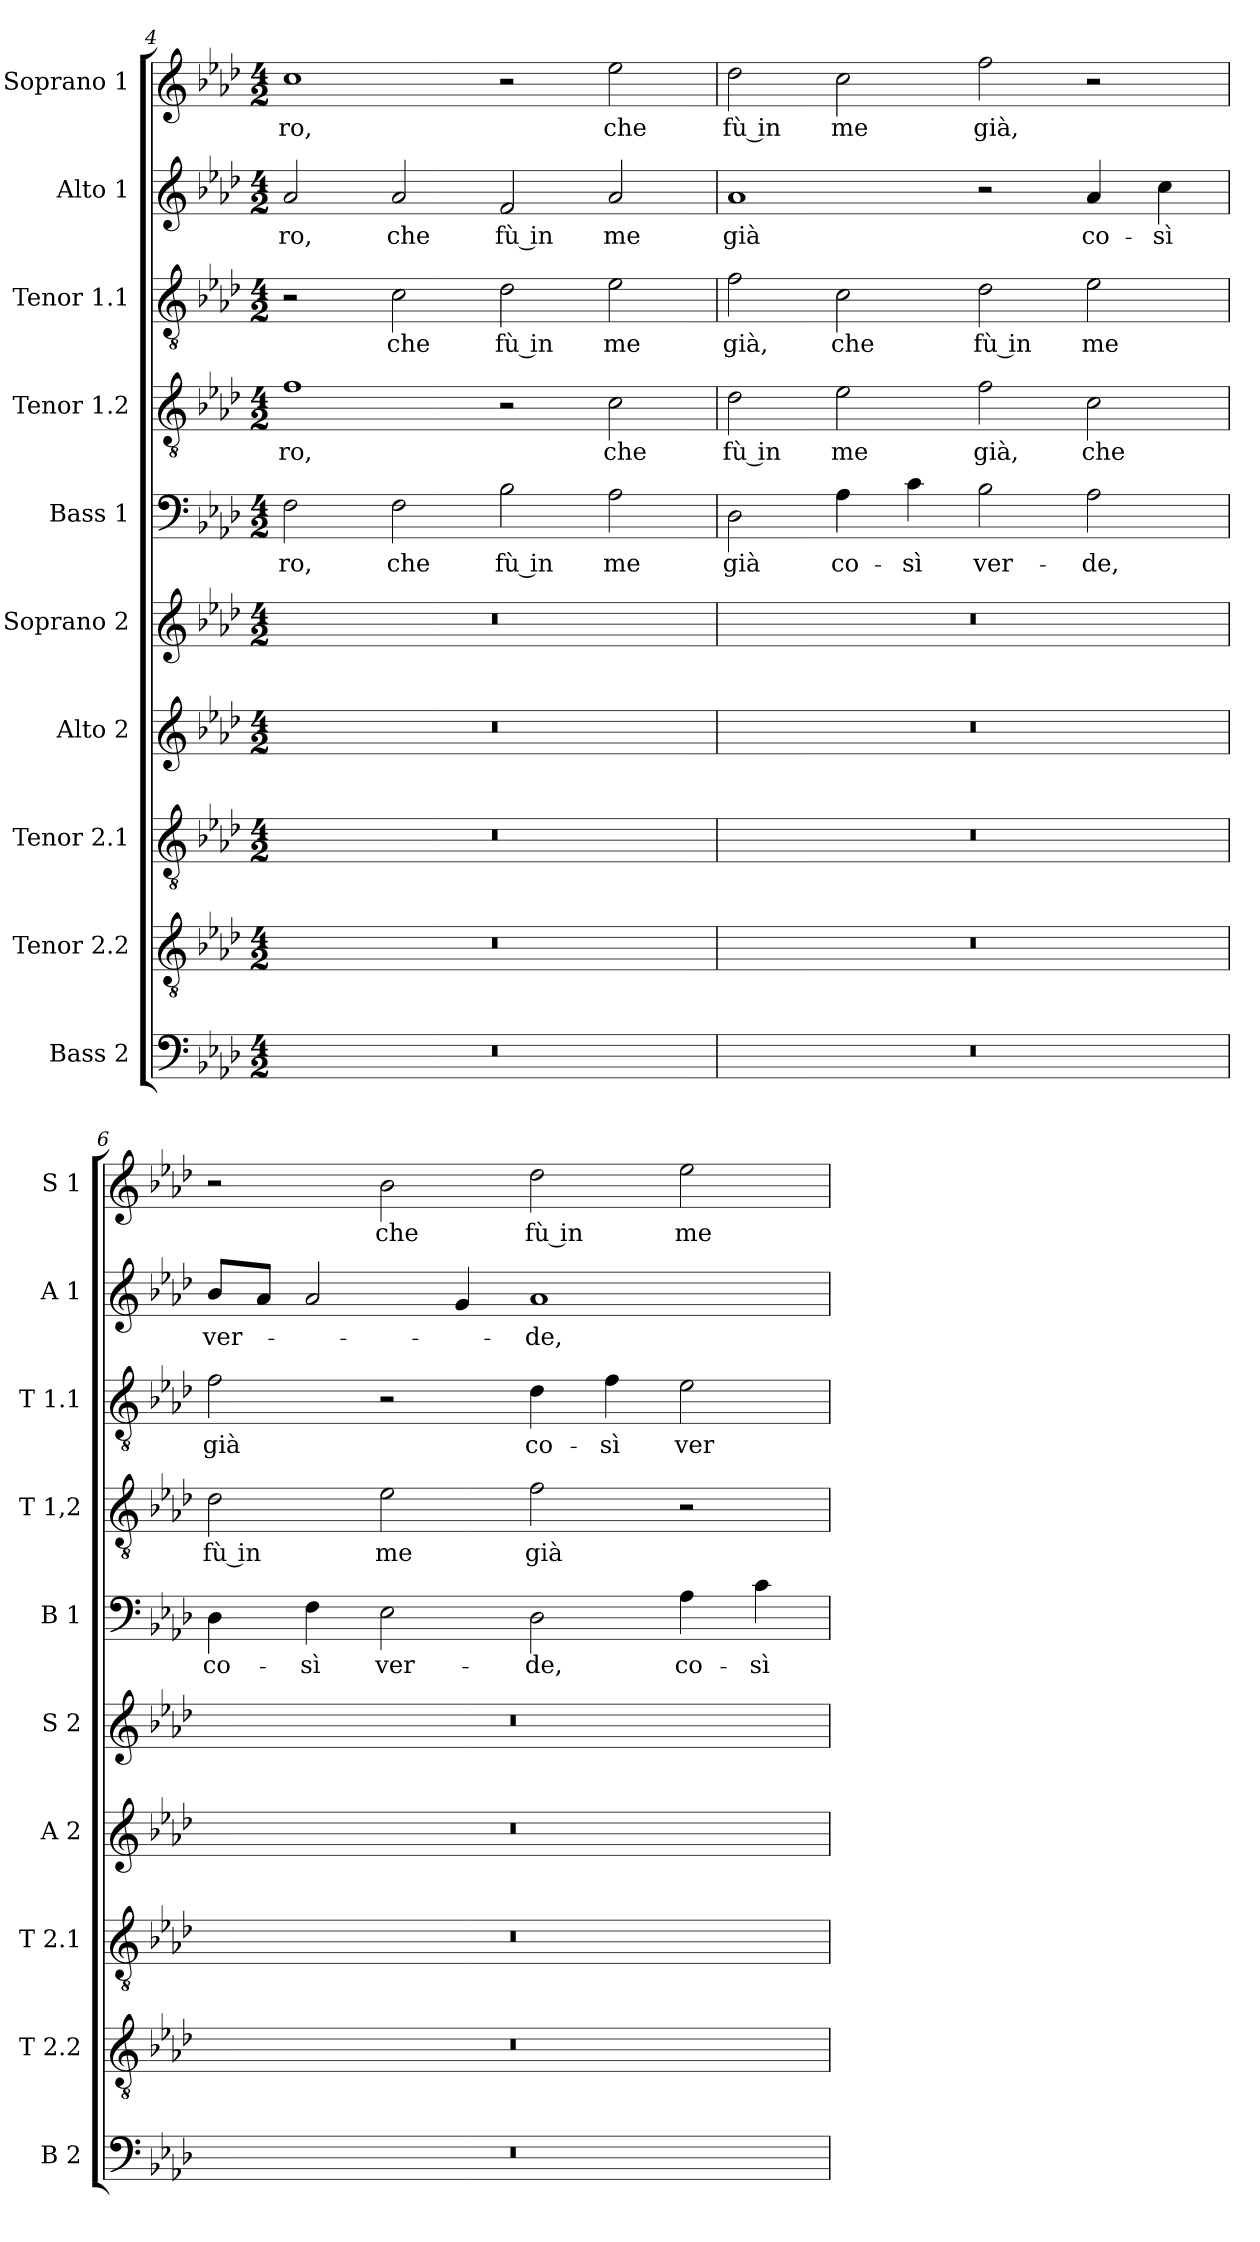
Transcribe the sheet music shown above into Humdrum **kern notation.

**kern	**kern	**kern	**kern	**kern	**kern	**text	**kern	**text	**kern	**text	**kern	**text	**kern	**text
*part10	*part9	*part8	*part7	*part6	*part5	*part5	*part4	*part4	*part3	*part3	*part2	*part2	*part1	*part1
*staff10	*staff9	*staff8	*staff7	*staff6	*staff5	*staff5	*staff4	*staff4	*staff3	*staff3	*staff2	*staff2	*staff1	*staff1
*I"Bass 2	*I"Tenor 2.2	*I"Tenor 2.1	*I"Alto 2	*I"Soprano 2	*I"Bass 1	*	*I"Tenor 1.2	*	*I"Tenor 1.1	*	*I"Alto 1	*	*I"Soprano 1	*
*I'B 2	*I'T 2.2	*I'T 2.1	*I'A 2	*I'S 2	*I'B 1	*	*I'T 1,2	*	*I'T 1.1	*	*I'A 1	*	*I'S 1	*
*clefF4	*clefGv2	*clefGv2	*clefG2	*clefG2	*clefF4	*	*clefGv2	*	*clefGv2	*	*clefG2	*	*clefG2	*
*k[b-e-a-d-]	*k[b-e-a-d-]	*k[b-e-a-d-]	*k[b-e-a-d-]	*k[b-e-a-d-]	*k[b-e-a-d-]	*	*k[b-e-a-d-]	*	*k[b-e-a-d-]	*	*k[b-e-a-d-]	*	*k[b-e-a-d-]	*
*A-:	*A-:	*A-:	*A-:	*A-:	*A-:	*	*A-:	*	*A-:	*	*A-:	*	*A-:	*
*M4/2	*M4/2	*M4/2	*M4/2	*M4/2	*M4/2	*	*M4/2	*	*M4/2	*	*M4/2	*	*M4/2	*
=4	=4	=4	=4	=4	=4	=4	=4	=4	=4	=4	=4	=4	=4	=4
!	!	!	!	!	!	!LO:LY:b	!	!LO:LY:b	!	!	!	!LO:LY:b	!	!LO:LY:b
0r	0r	0r	0r	0r	2F\	-ro,	1f	-ro,	2r	.	2a-/	-ro,	1cc	-ro,
!	!	!	!	!	!	!LO:LY:b	!	!	!	!LO:LY:b	!	!LO:LY:b	!	!
.	.	.	.	.	2F\	che	.	.	2c\	che	2a-/	che	.	.
!	!	!	!	!	!	!LO:LY:b	!	!	!	!LO:LY:b	!	!LO:LY:b	!	!
.	.	.	.	.	2B-\	fù in	2r	.	2d-\	fù in	2f/	fù in	2r	.
!	!	!	!	!	!	!LO:LY:b	!	!LO:LY:b	!	!LO:LY:b	!	!LO:LY:b	!	!LO:LY:b
.	.	.	.	.	2A-\	me	2c\	che	2e-\	me	2a-/	me	2ee-\	che
=5	=5	=5	=5	=5	=5	=5	=5	=5	=5	=5	=5	=5	=5	=5
!	!	!	!	!	!	!LO:LY:b	!	!LO:LY:b	!	!LO:LY:b	!	!LO:LY:b	!	!LO:LY:b
0r	0r	0r	0r	0r	2D-\	già	2d-\	fù in	2f\	già,	1a-	già	2dd-\	fù in
!	!	!	!	!	!	!LO:LY:b	!	!LO:LY:b	!	!LO:LY:b	!	!	!	!LO:LY:b
.	.	.	.	.	4A-\	co-	2e-\	me	2c\	che	.	.	2cc\	me
!	!	!	!	!	!	!LO:LY:b	!	!	!	!	!	!	!	!
.	.	.	.	.	4c\	-sì	.	.	.	.	.	.	.	.
!	!	!	!	!	!	!LO:LY:b	!	!LO:LY:b	!	!LO:LY:b	!	!	!	!LO:LY:b
.	.	.	.	.	2B-\	ver-	2f\	già,	2d-\	fù in	2r	.	2ff\	già,
!	!	!	!	!	!	!LO:LY:b	!	!LO:LY:b	!	!LO:LY:b	!	!LO:LY:b	!	!
.	.	.	.	.	2A-\	-de,	2c\	che	2e-\	me	4a-/	co-	2r	.
!	!	!	!	!	!	!	!	!	!	!	!	!LO:LY:b	!	!
.	.	.	.	.	.	.	.	.	.	.	4cc\	-sì	.	.
!!LO:PB:g=z
=6	=6	=6	=6	=6	=6	=6	=6	=6	=6	=6	=6	=6	=6	=6
!	!	!	!	!	!	!LO:LY:b	!	!LO:LY:b	!	!LO:LY:b	!	!LO:LY:b	!	!
0r	0r	0r	0r	0r	4D-\	co-	2d-\	fù in	2f\	già	8b-/L	ver-	2r	.
.	.	.	.	.	.	.	.	.	.	.	8a-/J	.	.	.
!	!	!	!	!	!	!LO:LY:b	!	!	!	!	!	!	!	!
.	.	.	.	.	4F\	-sì	.	.	.	.	2a-/	.	.	.
!	!	!	!	!	!	!LO:LY:b	!	!LO:LY:b	!	!	!	!	!	!LO:LY:b
.	.	.	.	.	2E-\	ver-	2e-\	me	2r	.	.	.	2b-\	che
.	.	.	.	.	.	.	.	.	.	.	4g/	.	.	.
!	!	!	!	!	!	!LO:LY:b	!	!LO:LY:b	!	!LO:LY:b	!	!LO:LY:b	!	!LO:LY:b
.	.	.	.	.	2D-\	-de,	2f\	già	4d-\	co-	1a-	-de,	2dd-\	fù in
!	!	!	!	!	!	!	!	!	!	!LO:LY:b	!	!	!	!
.	.	.	.	.	.	.	.	.	4f\	-sì	.	.	.	.
!	!	!	!	!	!	!LO:LY:b	!	!	!	!LO:LY:b	!	!	!	!LO:LY:b
.	.	.	.	.	4A-\	co-	2r	.	2e-\	ver-	.	.	2ee-\	me
!	!	!	!	!	!	!LO:LY:b	!	!	!	!	!	!	!	!
.	.	.	.	.	4c\	-sì	.	.	.	.	.	.	.	.
=	=	=	=	=	=	=	=	=	=	=	=	=	=	=
*-	*-	*-	*-	*-	*-	*-	*-	*-	*-	*-	*-	*-	*-	*-
